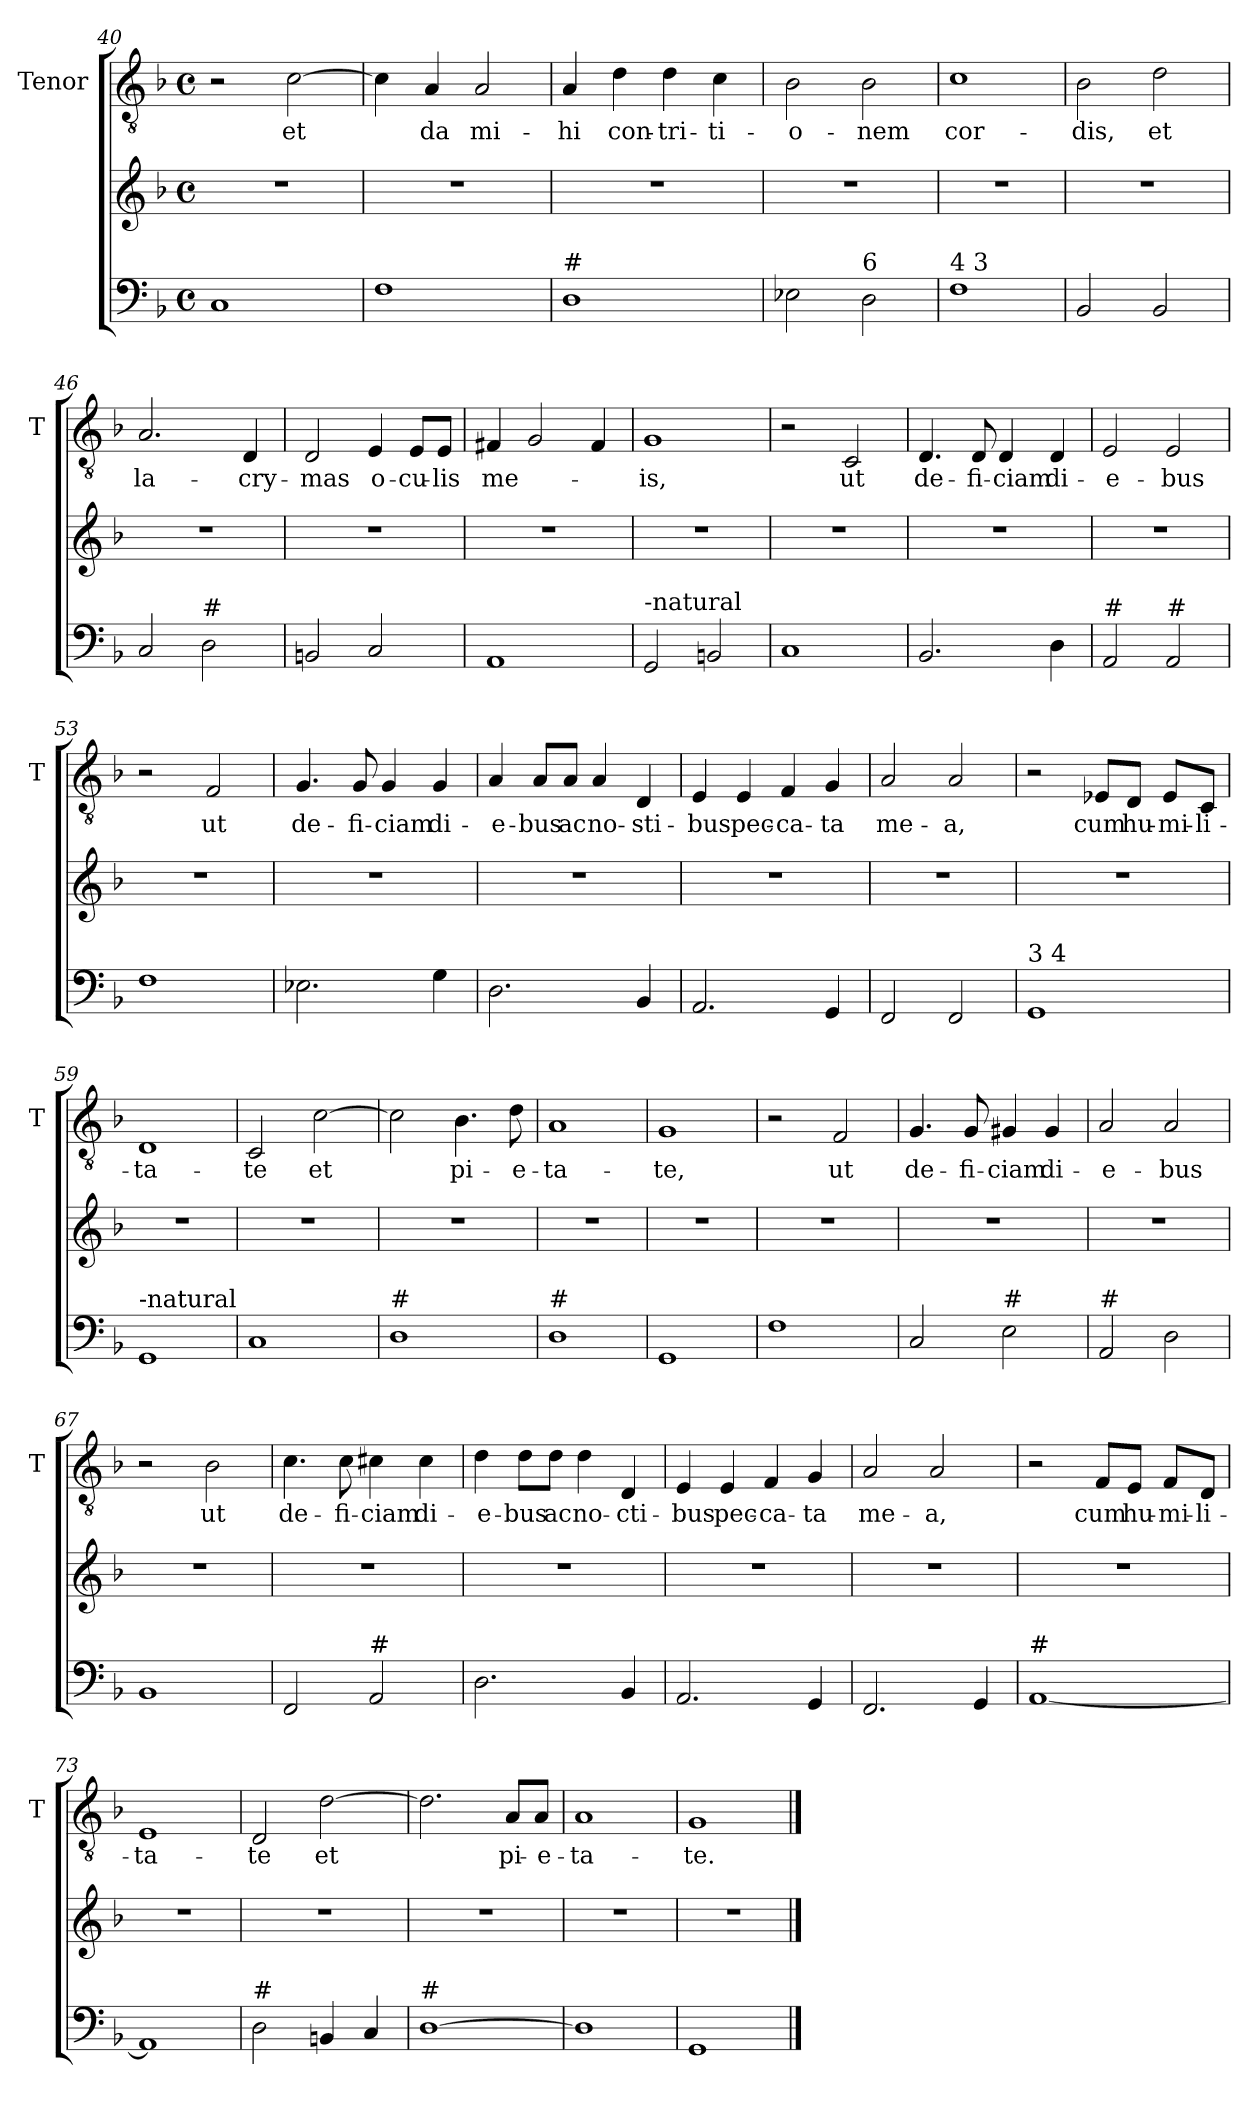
**kern	**kern	**kern	**text
*part2	*part2	*part1	*part1
*staff3	*staff2	*staff1	*staff1
*	*	*I"Tenor	*
*	*	*I'T	*
*clefF4	*clefG2	*clefGv2	*
*k[b-]	*k[b-]	*k[b-]	*
*F:	*F:	*F:	*
*M4/4	*M4/4	*M4/4	*
*met(c)	*met(c)	*met(c)	*
=40	=40	=40	=40
1C	1r	2r	.
!	!	!	!LO:LY:b
.	.	[2c\	et
!!LO:LB:g=z
=41	=41	=41	=41
1F	1r	4c\]	.
!	!	!	!LO:LY:b
.	.	4A/	da
!	!	!	!LO:LY:b
.	.	2A/	mi-
=42	=42	=42	=42
!LO:TX:a:t=#	!	!	!
!	!	!	!LO:LY:b
1D	1r	4A/	-hi
!	!	!	!LO:LY:b
.	.	4d\	con-
!	!	!	!LO:LY:b
.	.	4d\	-tri-
!	!	!	!LO:LY:b
.	.	4c\	-ti-
=43	=43	=43	=43
!	!	!	!LO:LY:b
2E-X\	1r	2B-\	-o-
!LO:TX:a:t=6	!	!	!
!	!	!	!LO:LY:b
2D\	.	2B-\	-nem
=44	=44	=44	=44
!LO:TX:a:t=4 3	!	!	!
!	!	!	!LO:LY:b
1F	1r	1c	cor-
=45	=45	=45	=45
!	!	!	!LO:LY:b
2BB-/	1r	2B-\	-dis,
!	!	!	!LO:LY:b
2BB-/	.	2d\	et
!!LO:LB:g=z
=46	=46	=46	=46
!	!	!	!LO:LY:b
2C/	1r	2.A/	la-
!LO:TX:a:t=#	!	!	!
2D\	.	.	.
!	!	!	!LO:LY:b
.	.	4D/	-cry-
=47	=47	=47	=47
!	!	!	!LO:LY:b
2BBn/	1r	2D/	-mas
!	!	!	!LO:LY:b
2C/	.	4E/	o-
!	!	!	!LO:LY:b
.	.	8E/L	-cu-
!	!	!	!LO:LY:b
.	.	8E/J	-lis
=48	=48	=48	=48
!	!	!	!LO:LY:b
1AA	1r	4F#X/	me-
.	.	2G/	.
.	.	4F#/	.
=49	=49	=49	=49
!LO:TX:a:t=-natural	!	!	!
!	!	!	!LO:LY:b
2GG/	1r	1G	-is,
2BBn/	.	.	.
=50	=50	=50	=50
1C	1r	2r	.
!	!	!	!LO:LY:b
.	.	2C/	ut
!!LO:LB:g=z
=51	=51	=51	=51
!	!	!	!LO:LY:b
2.BB-/	1r	4.D/	de-
!	!	!	!LO:LY:b
.	.	8D/	-fi-
!	!	!	!LO:LY:b
.	.	4D/	-ciam
!	!	!	!LO:LY:b
4D\	.	4D/	di-
=52	=52	=52	=52
!LO:TX:a:t=#	!	!	!
!	!	!	!LO:LY:b
2AA/	1r	2E/	-e-
!LO:TX:a:t=#	!	!	!
!	!	!	!LO:LY:b
2AA/	.	2E/	-bus
=53	=53	=53	=53
1F	1r	2r	.
!	!	!	!LO:LY:b
.	.	2F/	ut
=54	=54	=54	=54
!	!	!	!LO:LY:b
2.E-X\	1r	4.G/	de-
!	!	!	!LO:LY:b
.	.	8G/	-fi-
!	!	!	!LO:LY:b
.	.	4G/	-ciam
!	!	!	!LO:LY:b
4G\	.	4G/	di-
=55	=55	=55	=55
!	!	!	!LO:LY:b
2.D\	1r	4A/	-e-
!	!	!	!LO:LY:b
.	.	8A/L	-bus
!	!	!	!LO:LY:b
.	.	8A/J	ac
!	!	!	!LO:LY:b
.	.	4A/	no-
!	!	!	!LO:LY:b
4BB-/	.	4D/	-sti-
!!LO:PB:g=z
=56	=56	=56	=56
!	!	!	!LO:LY:b
2.AA/	1r	4E/	-bus
!	!	!	!LO:LY:b
.	.	4E/	pec-
!	!	!	!LO:LY:b
.	.	4F/	-ca-
!	!	!	!LO:LY:b
4GG/	.	4G/	-ta
=57	=57	=57	=57
!	!	!	!LO:LY:b
2FF/	1r	2A/	me-
!	!	!	!LO:LY:b
2FF/	.	2A/	-a,
=58	=58	=58	=58
!LO:TX:a:t=3 4	!	!	!
1GG	1r	2r	.
!	!	!	!LO:LY:b
.	.	8E-X/L	cum
!	!	!	!LO:LY:b
.	.	8D/J	hu-
!	!	!	!LO:LY:b
.	.	8E-/L	-mi-
!	!	!	!LO:LY:b
.	.	8C/J	-li-
=59	=59	=59	=59
!LO:TX:a:t=-natural	!	!	!
!	!	!	!LO:LY:b
1GG	1r	1D	-ta-
=60	=60	=60	=60
!	!	!	!LO:LY:b
1C	1r	2C/	-te
!	!	!	!LO:LY:b
.	.	[2c\	et
!!LO:LB:g=z
=61	=61	=61	=61
!LO:TX:a:t=#	!	!	!
1D	1r	2c\]	.
!	!	!	!LO:LY:b
.	.	4.B-\	pi-
!	!	!	!LO:LY:b
.	.	8d\	-e-
=62	=62	=62	=62
!LO:TX:a:t=#	!	!	!
!	!	!	!LO:LY:b
1D	1r	1A	-ta-
=63	=63	=63	=63
!	!	!	!LO:LY:b
1GG	1r	1G	-te,
=64	=64	=64	=64
1F	1r	2r	.
!	!	!	!LO:LY:b
.	.	2F/	ut
=65	=65	=65	=65
!	!	!	!LO:LY:b
2C/	1r	4.G/	de-
!	!	!	!LO:LY:b
.	.	8G/	-fi-
!LO:TX:a:t=#	!	!	!
!	!	!	!LO:LY:b
2E\	.	4G#X/	-ciam
!	!	!	!LO:LY:b
.	.	4G#/	di-
=66	=66	=66	=66
!LO:TX:a:t=#	!	!	!
!	!	!	!LO:LY:b
2AA/	1r	2A/	-e-
!	!	!	!LO:LY:b
2D\	.	2A/	-bus
!!LO:LB:g=z
=67	=67	=67	=67
1BB-	1r	2r	.
!	!	!	!LO:LY:b
.	.	2B-\	ut
=68	=68	=68	=68
!	!	!	!LO:LY:b
2FF/	1r	4.c\	de-
!	!	!	!LO:LY:b
.	.	8c\	-fi-
!LO:TX:a:t=#	!	!	!
!	!	!	!LO:LY:b
2AA/	.	4c#X\	-ciam
!	!	!	!LO:LY:b
.	.	4c#\	di-
=69	=69	=69	=69
!	!	!	!LO:LY:b
2.D\	1r	4d\	-e-
!	!	!	!LO:LY:b
.	.	8d\L	-bus
!	!	!	!LO:LY:b
.	.	8d\J	ac
!	!	!	!LO:LY:b
.	.	4d\	no-
!	!	!	!LO:LY:b
4BB-/	.	4D/	-cti-
=70	=70	=70	=70
!	!	!	!LO:LY:b
2.AA/	1r	4E/	-bus
!	!	!	!LO:LY:b
.	.	4E/	pec-
!	!	!	!LO:LY:b
.	.	4F/	-ca-
!	!	!	!LO:LY:b
4GG/	.	4G/	-ta
=71	=71	=71	=71
!	!	!	!LO:LY:b
2.FF/	1r	2A/	me-
!	!	!	!LO:LY:b
.	.	2A/	-a,
4GG/	.	.	.
!!LO:LB:g=z
=72	=72	=72	=72
!LO:TX:a:t=#	!	!	!
[1AA	1r	2r	.
!	!	!	!LO:LY:b
.	.	8F/L	cum
!	!	!	!LO:LY:b
.	.	8E/J	hu-
!	!	!	!LO:LY:b
.	.	8F/L	-mi-
!	!	!	!LO:LY:b
.	.	8D/J	-li-
=73	=73	=73	=73
!	!	!	!LO:LY:b
1AA]	1r	1E	-ta-
=74	=74	=74	=74
!LO:TX:a:t=#	!	!	!
!	!	!	!LO:LY:b
2D\	1r	2D/	-te
!	!	!	!LO:LY:b
4BBn/	.	[2d\	et
4C/	.	.	.
=75	=75	=75	=75
!LO:TX:a:t=#	!	!	!
[1D	1r	2.d\]	.
!	!	!	!LO:LY:b
.	.	8A/L	pi-
!	!	!	!LO:LY:b
.	.	8A/J	-e-
=76	=76	=76	=76
!	!	!	!LO:LY:b
1D]	1r	1A	-ta-
=77	=77	=77	=77
!	!	!	!LO:LY:b
1GG	1r	1G	-te.
==	==	==	==
*-	*-	*-	*-
